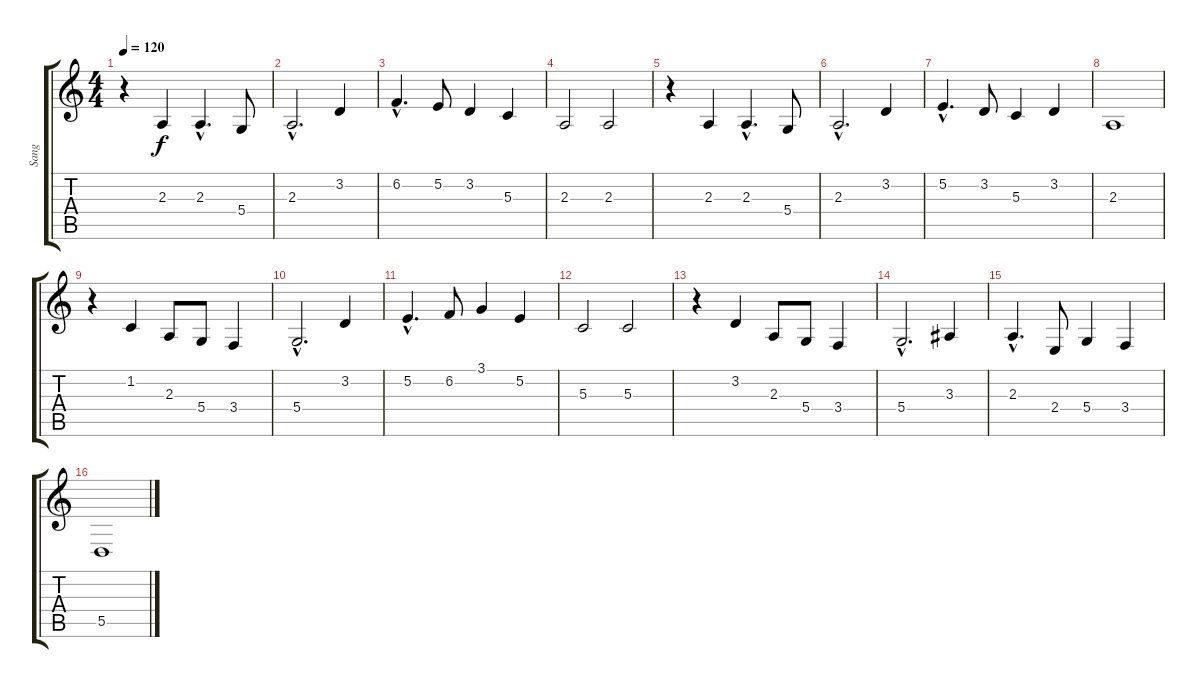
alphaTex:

\track ("Sang" "Sang") {instrument tenorsax}
\staff {score tabs}
\tuning (E4 B3 G3 D3 A2 E2) {hide}
\ts (4 4)
\tempo 120
\clef g2
\ks c
r.4{dy f} 2.3.4 2.3{hac}.4{d} 5.4.8 |
2.3{hac}.2{d} 3.2.4 |
6.2{hac}.4{d} 5.2.8 3.2.4 5.3.4 |
2.3.2 2.3.2 |
r.4 2.3.4 2.3{hac}.4{d} 5.4.8 |
2.3{hac}.2{d} 3.2.4 |
5.2{hac}.4{d} 3.2.8 5.3.4 3.2.4 |
2.3.1 |
r.4 1.2.4 2.3.8 5.4.8 3.4.4 |
5.4{hac}.2{d} 3.2.4 |
5.2{hac}.4{d} 6.2.8 3.1.4 5.2.4 |
5.3.2 5.3.2 |
r.4 3.2.4 2.3.8 5.4.8 3.4.4 |
5.4{hac}.2{d} 3.3.4 |
2.3{hac}.4{d} 2.4.8 5.4.4 3.4.4 |
5.5.1
